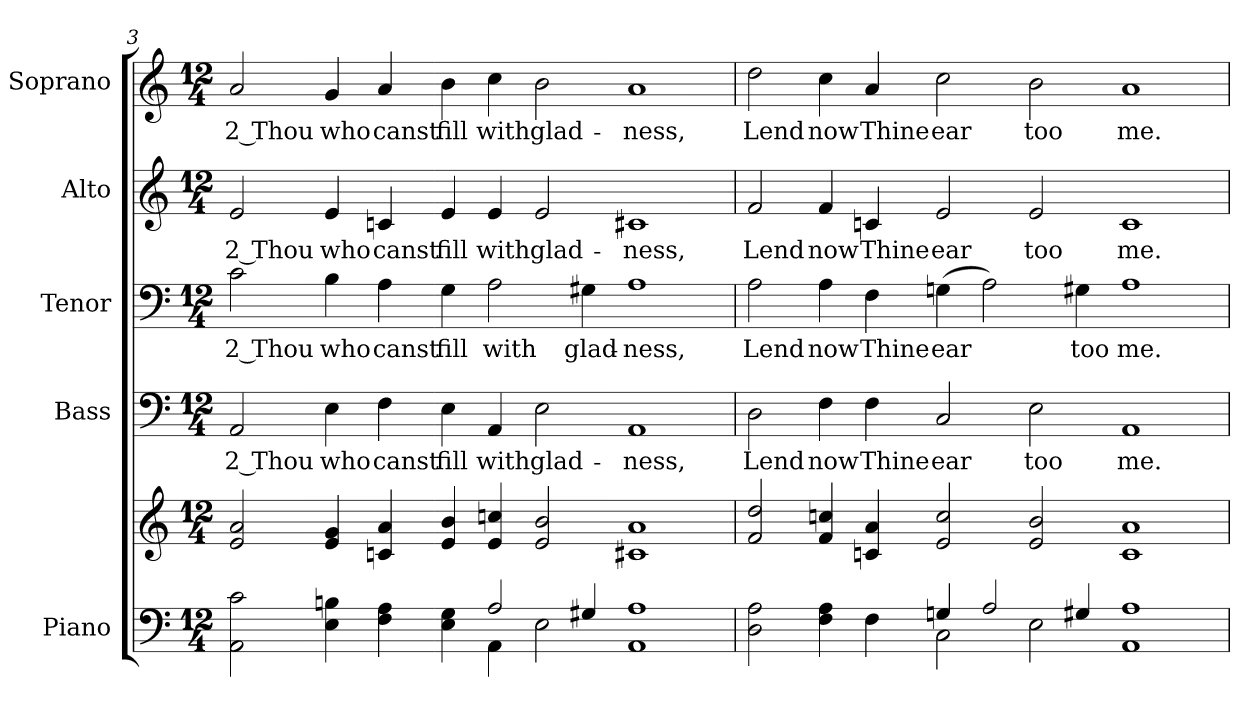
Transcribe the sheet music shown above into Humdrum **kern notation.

**kern	**kern	**kern	**text	**kern	**text	**kern	**text	**kern	**text
*part5	*part5	*part4	*part4	*part3	*part3	*part2	*part2	*part1	*part1
*staff6	*staff5	*staff4	*staff4	*staff3	*staff3	*staff2	*staff2	*staff1	*staff1
*I"Piano	*	*I"Bass	*	*I"Tenor	*	*I"Alto	*	*I"Soprano	*
*I'Pno.	*	*I'B.	*	*I'T.	*	*I'A.	*	*I'S.	*
!!LO:PB:g=z
*clefF4	*clefG2	*clefF4	*	*clefF4	*	*clefG2	*	*clefG2	*
*k[]	*k[]	*k[]	*	*k[]	*	*k[]	*	*k[]	*
*C:	*C:	*C:	*	*C:	*	*C:	*	*C:	*
*M12/4	*M12/4	*M12/4	*	*M12/4	*	*M12/4	*	*M12/4	*
=3	=3	=3	=3	=3	=3	=3	=3	=3	=3
*^	*	*	*	*	*	*	*	*	*
!	!	!	!	!LO:LY:b:color=#000000	!	!	!	!	!	!
!	!	!	!	!	!	!LO:LY:b:color=#000000	!	!	!	!
!	!	!	!	!	!	!	!	!LO:LY:b:color=#000000	!	!
!	!	!	!	!	!	!	!	!	!	!LO:LY:b:color=#000000
2AAi\ 2ci	1ryy	2ei/ 2ai	2AAi/	2 Thou	2ci\	2 Thou	2ei/	2 Thou	2ai/	2 Thou
!	!	!	!	!LO:LY:b:color=#000000	!	!	!	!	!	!
!	!	!	!	!	!	!LO:LY:b:color=#000000	!	!	!	!
!	!	!	!	!	!	!	!	!LO:LY:b:color=#000000	!	!
!	!	!	!	!	!	!	!	!	!	!LO:LY:b:color=#000000
4Ei\ 4Bni	.	4ei/ 4gi	4Ei\	who	4Bi\	who	4ei/	who	4gi/	who
!	!	!	!	!LO:LY:b:color=#000000	!	!	!	!	!	!
!	!	!	!	!	!	!LO:LY:b:color=#000000	!	!	!	!
!	!	!	!	!	!	!	!	!LO:LY:b:color=#000000	!	!
!	!	!	!	!	!	!	!	!	!	!LO:LY:b:color=#000000
4Fi\ 4Ai	.	4cni/ 4ai	4Fi\	canst	4Ai\	canst	4cni/	canst	4ai/	canst
!	!	!	!	!LO:LY:b:color=#000000	!	!	!	!	!	!
!	!	!	!	!	!	!LO:LY:b:color=#000000	!	!	!	!
!	!	!	!	!	!	!	!	!LO:LY:b:color=#000000	!	!
!	!	!	!	!	!	!	!	!	!	!LO:LY:b:color=#000000
4Ei\ 4Gi	4ryy	4ei/ 4bi	4Ei\	fill	4Gi\	fill	4ei/	fill	4bi\	fill
!	!	!	!	!LO:LY:b:color=#000000	!	!	!	!	!	!
!	!	!	!	!	!	!LO:LY:b:color=#000000	!	!	!	!
!	!	!	!	!	!	!	!	!LO:LY:b:color=#000000	!	!
!	!	!	!	!	!	!	!	!	!	!LO:LY:b:color=#000000
2Ai/	4AAi\	4ei/ 4ccni	4AAi/	with	2Ai\	with	4ei/	with	4cci\	with
!	!	!	!	!LO:LY:b:color=#000000	!	!	!	!	!	!
!	!	!	!	!	!	!	!	!LO:LY:b:color=#000000	!	!
!	!	!	!	!	!	!	!	!	!	!LO:LY:b:color=#000000
.	2Ei\	2ei/ 2bi	2Ei\	glad-	.	.	2ei/	glad-	2bi\	glad-
!	!	!	!	!	!	!LO:LY:b:color=#000000	!	!	!	!
4G#Xi/	.	.	.	.	4G#Xi\	glad-	.	.	.	.
!	!	!	!	!LO:LY:b:color=#000000	!	!	!	!	!	!
!	!	!	!	!	!	!LO:LY:b:color=#000000	!	!	!	!
!	!	!	!	!	!	!	!	!LO:LY:b:color=#000000	!	!
!	!	!	!	!	!	!	!	!	!	!LO:LY:b:color=#000000
1AAi 1Ai	1ryy	1c#Xi 1ai	1AAi	-ness,	1Ai	-ness,	1c#Xi	-ness,	1ai	-ness,
!!LO:PB:g=z
=4	=4	=4	=4	=4	=4	=4	=4	=4	=4	=4
!	!	!	!	!LO:LY:b:color=#000000	!	!	!	!	!	!
!	!	!	!	!	!	!LO:LY:b:color=#000000	!	!	!	!
!	!	!	!	!	!	!	!	!LO:LY:b:color=#000000	!	!
!	!	!	!	!	!	!	!	!	!	!LO:LY:b:color=#000000
2Di\ 2Ai	1ryy	2fi/ 2ddi	2Di\	Lend	2Ai\	Lend	2fi/	Lend	2ddi\	Lend
!	!	!	!	!LO:LY:b:color=#000000	!	!	!	!	!	!
!	!	!	!	!	!	!LO:LY:b:color=#000000	!	!	!	!
!	!	!	!	!	!	!	!	!LO:LY:b:color=#000000	!	!
!	!	!	!	!	!	!	!	!	!	!LO:LY:b:color=#000000
4Fi\ 4Ai	.	4fi/ 4ccni	4Fi\	now	4Ai\	now	4fi/	now	4cci\	now
!	!	!	!	!LO:LY:b:color=#000000	!	!	!	!	!	!
!	!	!	!	!	!	!LO:LY:b:color=#000000	!	!	!	!
!	!	!	!	!	!	!	!	!LO:LY:b:color=#000000	!	!
!	!	!	!	!	!	!	!	!	!	!LO:LY:b:color=#000000
4Fi\	.	4cni/ 4ai	4Fi\	Thine	4Fi\	Thine	4cni/	Thine	4ai/	Thine
!	!	!	!	!LO:LY:b:color=#000000	!	!	!	!	!	!
!	!	!	!	!	!	!LO:LY:b:color=#000000	!	!	!	!
!	!	!	!	!	!	!	!	!LO:LY:b:color=#000000	!	!
!	!	!	!	!	!	!	!	!	!	!LO:LY:b:color=#000000
4Gni/	2Ci\	2ei/ 2cci	2Ci/	ear	(4Gni\	ear	2ei/	ear	2cci\	ear
2Ai/	.	.	.	.	2Ai\)	.	.	.	.	.
!	!	!	!	!LO:LY:b:color=#000000	!	!	!	!	!	!
!	!	!	!	!	!	!	!	!LO:LY:b:color=#000000	!	!
!	!	!	!	!	!	!	!	!	!	!LO:LY:b:color=#000000
.	2Ei\	2ei/ 2bi	2Ei\	too	.	.	2ei/	too	2bi\	too
!	!	!	!	!	!	!LO:LY:b:color=#000000	!	!	!	!
4G#Xi/	.	.	.	.	4G#Xi\	too	.	.	.	.
!	!	!	!	!LO:LY:b:color=#000000	!	!	!	!	!	!
!	!	!	!	!	!	!LO:LY:b:color=#000000	!	!	!	!
!	!	!	!	!	!	!	!	!LO:LY:b:color=#000000	!	!
!	!	!	!	!	!	!	!	!	!	!LO:LY:b:color=#000000
1AAi 1Ai	1ryy	1ci 1ai	1AAi	me.	1Ai	me.	1ci	me.	1ai	me.
*v	*v	*	*	*	*	*	*	*	*	*
=	=	=	=	=	=	=	=	=	=
*-	*-	*-	*-	*-	*-	*-	*-	*-	*-
